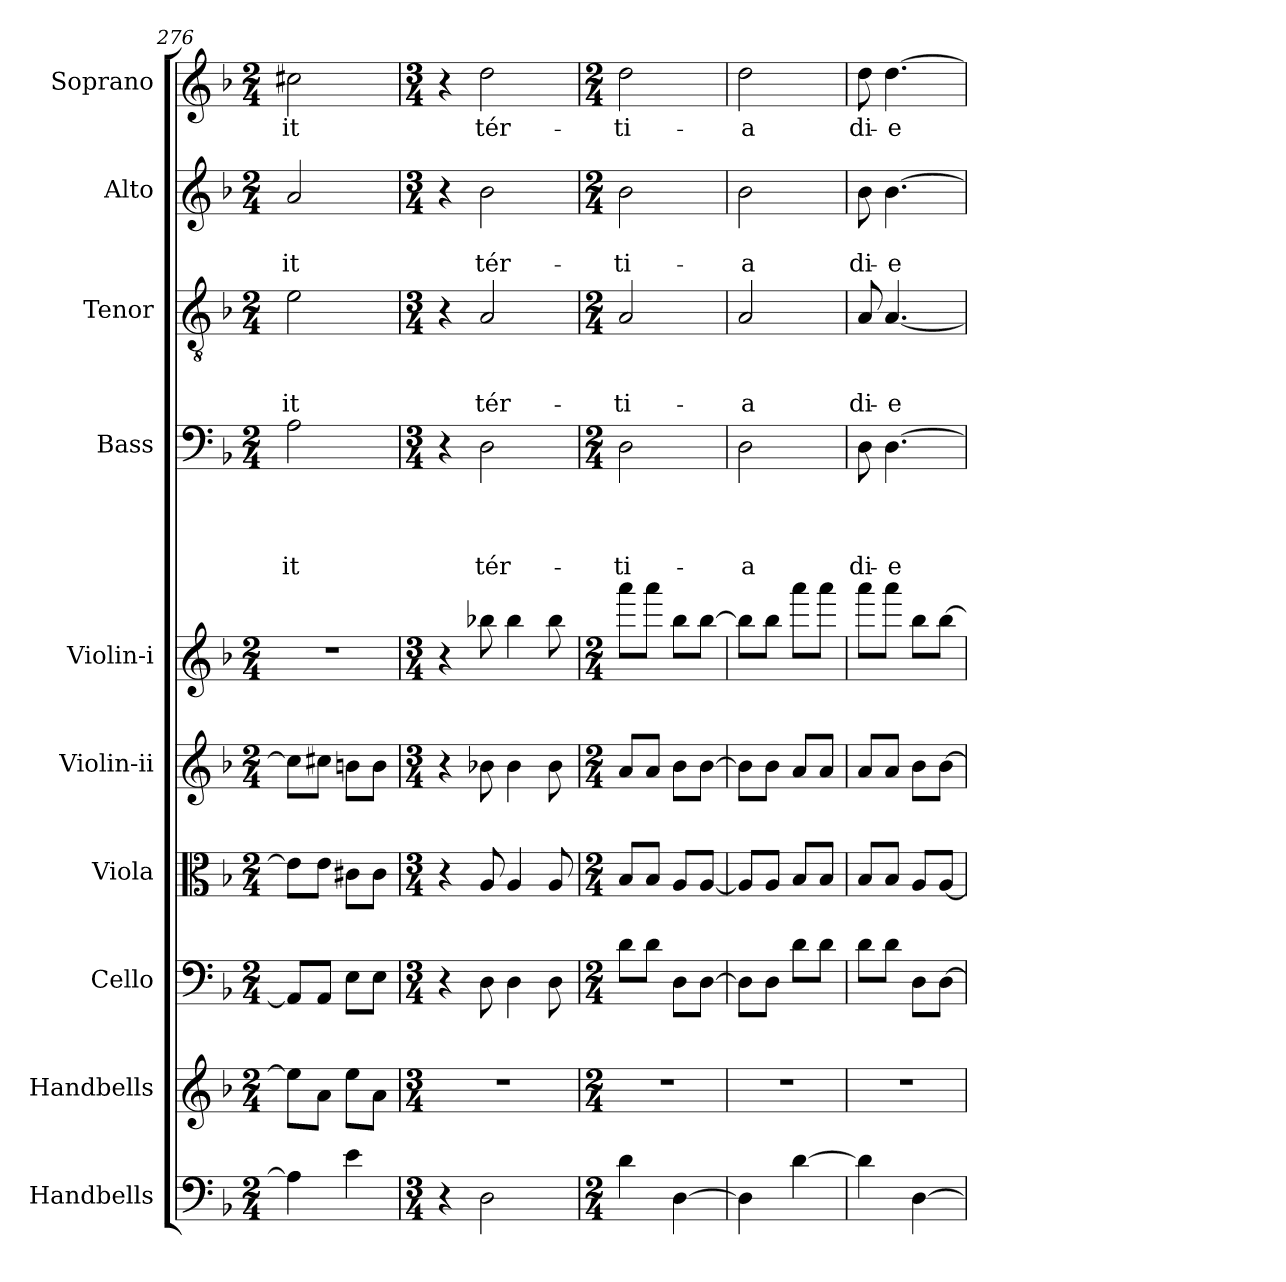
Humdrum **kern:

**kern	**kern	**kern	**kern	**kern	**kern	**kern	**text	**text	**text	**text	**kern	**text	**text	**text	**kern	**text	**text	**kern	**text
*part10	*part9	*part8	*part7	*part6	*part5	*part4	*part4	*part4	*part4	*part4	*part3	*part3	*part3	*part3	*part2	*part2	*part2	*part1	*part1
*staff10	*staff9	*staff8	*staff7	*staff6	*staff5	*staff4	*staff4	*staff4	*staff4	*staff4	*staff3	*staff3	*staff3	*staff3	*staff2	*staff2	*staff2	*staff1	*staff1
*I"Handbells	*I"Handbells	*I"Cello	*I"Viola	*I"Violin-ii	*I"Violin-i	*I"Bass	*	*	*	*	*I"Tenor	*	*	*	*I"Alto	*	*	*I"Soprano	*
*	*	*	*I'Vla.	*I'Vln.-ii	*I'Vln.-i	*I'B	*	*	*	*	*I'T	*	*	*	*I'A	*	*	*I'S	*
*clefF4	*clefG2	*clefF4	*clefC3	*clefG2	*clefG2	*clefF4	*	*	*	*	*clefGv2	*	*	*	*clefG2	*	*	*clefG2	*
*k[b-]	*k[b-]	*k[b-]	*k[b-]	*k[b-]	*k[b-]	*k[b-]	*	*	*	*	*k[b-]	*	*	*	*k[b-]	*	*	*k[b-]	*
*F:	*F:	*F:	*F:	*F:	*F:	*F:	*	*	*	*	*F:	*	*	*	*F:	*	*	*F:	*
*M2/4	*M2/4	*M2/4	*M2/4	*M2/4	*M2/4	*M2/4	*	*	*	*	*M2/4	*	*	*	*M2/4	*	*	*M2/4	*
=276	=276	=276	=276	=276	=276	=276	=276	=276	=276	=276	=276	=276	=276	=276	=276	=276	=276	=276	=276
!	!	!	!	!	!LO:N:vis=1	!	!	!	!	!LO:LY:b	!	!	!	!LO:LY:b	!	!	!LO:LY:b	!	!LO:LY:b
4A\]	8ee\L]	8AA/L]	8e\L]	8cc#\L]	2r	2A\	.	.	.	-it	2e\	.	.	-it	2a/	.	-it	2cc#X\	-it
.	8a\J	8AA/J	8e\J	8cc#X\J	.	.	.	.	.	.	.	.	.	.	.	.	.	.	.
4e\	8ee\L	8E\L	8c#X\L	8bn\L	.	.	.	.	.	.	.	.	.	.	.	.	.	.	.
.	8a\J	8E\J	8c#\J	8b\J	.	.	.	.	.	.	.	.	.	.	.	.	.	.	.
=277	=277	=277	=277	=277	=277	=277	=277	=277	=277	=277	=277	=277	=277	=277	=277	=277	=277	=277	=277
*M3/4	*M3/4	*M3/4	*M3/4	*M3/4	*M3/4	*M3/4	*	*	*	*	*M3/4	*	*	*	*M3/4	*	*	*M3/4	*
!	!LO:N:vis=1	!	!	!	!	!	!	!	!	!	!	!	!	!	!	!	!	!	!
4r	2.r	4r	4r	4r	4r	4r	.	.	.	.	4r	.	.	.	4r	.	.	4r	.
!	!	!	!	!	!	!	!	!	!	!LO:LY:b	!	!	!	!LO:LY:b	!	!	!LO:LY:b	!	!LO:LY:b
2D\	.	8D\	8A/	8b-X\	8bb-X\	2D\	.	.	.	tér-	2A/	.	.	tér-	2b-\	.	tér-	2dd\	tér-
.	.	4D\	4A/	4b-\	4bb-\	.	.	.	.	.	.	.	.	.	.	.	.	.	.
.	.	8D\	8A/	8b-\	8bb-\	.	.	.	.	.	.	.	.	.	.	.	.	.	.
=278	=278	=278	=278	=278	=278	=278	=278	=278	=278	=278	=278	=278	=278	=278	=278	=278	=278	=278	=278
*M2/4	*M2/4	*M2/4	*M2/4	*M2/4	*M2/4	*M2/4	*	*	*	*	*M2/4	*	*	*	*M2/4	*	*	*M2/4	*
!	!LO:N:vis=1	!	!	!	!	!	!	!	!	!LO:LY:b	!	!	!	!LO:LY:b	!	!	!LO:LY:b	!	!LO:LY:b
4d\	2r	8d\L	8B-/L	8a/L	8aaa\L	2D\	.	.	.	-ti-	2A/	.	.	-ti-	2b-\	.	-ti-	2dd\	-ti-
.	.	8d\J	8B-/J	8a/J	8aaa\J	.	.	.	.	.	.	.	.	.	.	.	.	.	.
[>4D\	.	8D\L	8A/L	8b-\L	8bb-\L	.	.	.	.	.	.	.	.	.	.	.	.	.	.
.	.	[>8D\J	[<8A/J	[>8b-\J	[>8bb-\J	.	.	.	.	.	.	.	.	.	.	.	.	.	.
=279	=279	=279	=279	=279	=279	=279	=279	=279	=279	=279	=279	=279	=279	=279	=279	=279	=279	=279	=279
!	!LO:N:vis=1	!	!	!	!	!	!	!	!	!LO:LY:b	!	!	!	!LO:LY:b	!	!	!LO:LY:b	!	!LO:LY:b
4D\]	2r	8D\L]	8A/L]	8b-\L]	8bb-\L]	2D\	.	.	.	-a	2A/	.	.	-a	2b-\	.	-a	2dd\	-a
.	.	8D\J	8A/J	8b-\J	8bb-\J	.	.	.	.	.	.	.	.	.	.	.	.	.	.
[>4d\	.	8d\L	8B-/L	8a/L	8aaa\L	.	.	.	.	.	.	.	.	.	.	.	.	.	.
.	.	8d\J	8B-/J	8a/J	8aaa\J	.	.	.	.	.	.	.	.	.	.	.	.	.	.
=280	=280	=280	=280	=280	=280	=280	=280	=280	=280	=280	=280	=280	=280	=280	=280	=280	=280	=280	=280
!	!LO:N:vis=1	!	!	!	!	!	!	!	!	!LO:LY:b	!	!	!	!LO:LY:b	!	!	!LO:LY:b	!	!LO:LY:b
4d\]	2r	8d\L	8B-/L	8a/L	8aaa\L	8D\	.	.	.	di-	8A/	.	.	di-	8b-\	.	di-	8dd\	di-
!	!	!	!	!	!	!	!	!	!	!LO:LY:b:rj	!	!	!	!LO:LY:b:rj	!	!	!LO:LY:b:rj	!	!LO:LY:b:rj
.	.	8d\J	8B-/J	8a/J	8aaa\J	[>4.D\	.	.	.	-e	[<4.A/	.	.	-e	[>4.b-\	.	-e	[>4.dd\	-e
[>4D\	.	8D\L	8A/L	8b-\L	8bb-\L	.	.	.	.	.	.	.	.	.	.	.	.	.	.
.	.	[>8D\J	[<8A/J	[>8b-\J	[>8bb-\J	.	.	.	.	.	.	.	.	.	.	.	.	.	.
=	=	=	=	=	=	=	=	=	=	=	=	=	=	=	=	=	=	=	=
*-	*-	*-	*-	*-	*-	*-	*-	*-	*-	*-	*-	*-	*-	*-	*-	*-	*-	*-	*-
